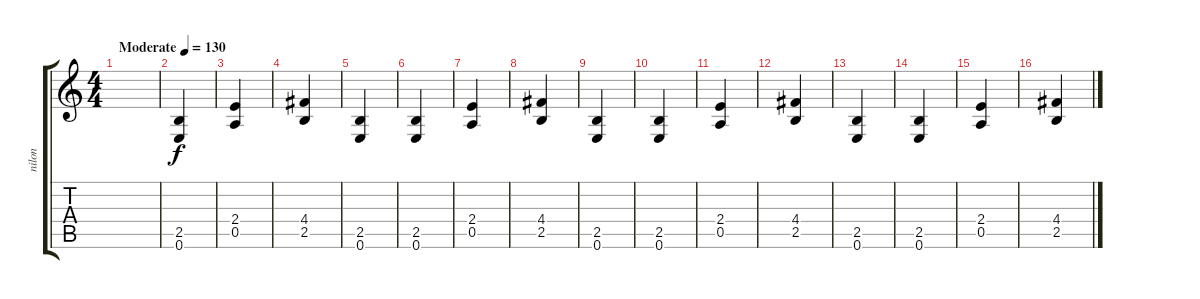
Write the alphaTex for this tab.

\track ("nilon" "nilon") {instrument acousticguitarnylon}
\staff {score tabs}
\tuning (E4 B3 G3 D3 A2 E2) {hide}
\ts (4 4)
\tempo (130 "Moderate")
\clef g2
\ks c
|
(2.5 0.6).4 |
(2.4 0.5).4 |
(4.4 2.5).4 |
(2.5 0.6).4 |
(2.5 0.6).4 |
(2.4 0.5).4 |
(4.4 2.5).4 |
(2.5 0.6).4 |
(2.5 0.6).4 |
(2.4 0.5).4 |
(4.4 2.5).4 |
(2.5 0.6).4 |
(2.5 0.6).4 |
(2.4 0.5).4 |
(4.4 2.5).4
